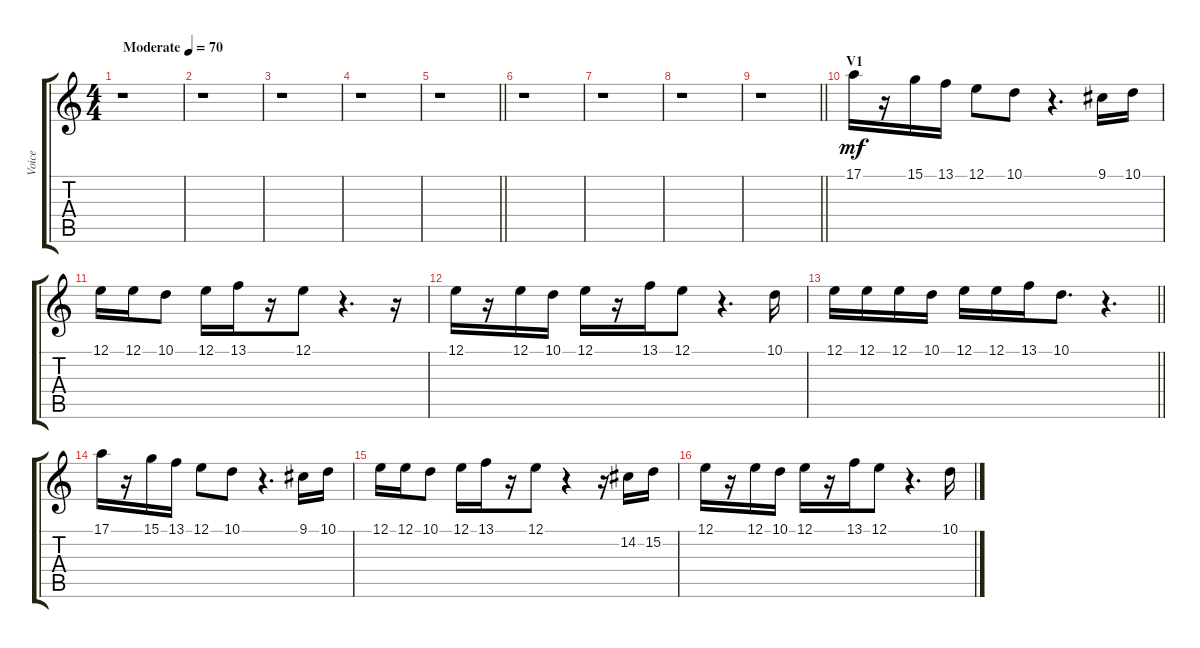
\track ("Voice" "Voice") {instrument acousticgrandpiano}
\staff {score tabs}
\tuning (E4 B3 G3 D3 A2 E2) {hide}
\ts (4 4)
\tempo (70 "Moderate")
\clef g2
\ks c
r.1{dy mf instrument acousticgrandpiano} |
r.1 |
r.1 |
r.1 |
\barLineRight lightlight
r.1 |
\section ("" "")
r.1 |
r.1 |
r.1 |
\barLineRight lightlight
r.1 |
\section ("" "V1")
17.1.16 r.16 15.1.16 13.1.16 12.1.8 10.1.8 r.4{d} 9.1.16 10.1.16 |
12.1.16 12.1.16 10.1.8 12.1.16 13.1.16 r.16 12.1.8 r.4{d} r.16 |
12.1.16 r.16 12.1.16 10.1.16 12.1.16 r.16 13.1.16 12.1.8 r.4{d} 10.1.16 |
\barLineRight lightlight
12.1.16 12.1.16 12.1.16 10.1.16 12.1.16 12.1.16 13.1.16 10.1.8{d} r.4{d} |
17.1.16 r.16 15.1.16 13.1.16 12.1.8 10.1.8 r.4{d} 9.1.16 10.1.16 |
12.1.16 12.1.16 10.1.8 12.1.16 13.1.16 r.16 12.1.8 r.4 r.16 14.2.16 15.2.16 |
12.1.16 r.16 12.1.16 10.1.16 12.1.16 r.16 13.1.16 12.1.8 r.4{d} 10.1.16
